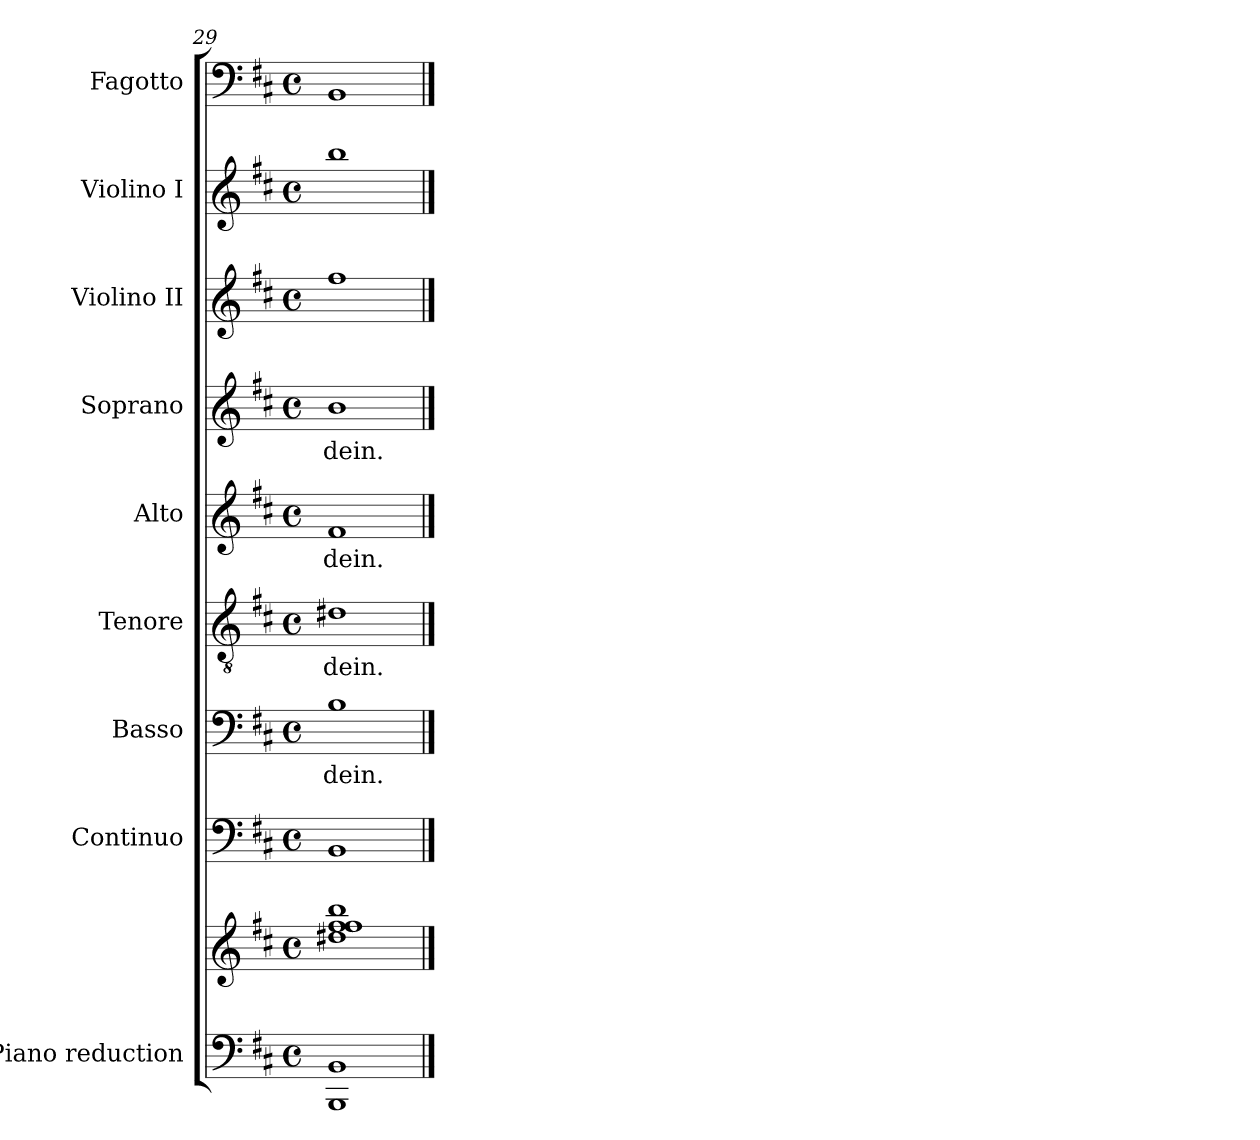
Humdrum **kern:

**kern	**kern	**kern	**kern	**text	**kern	**text	**kern	**text	**kern	**text	**kern	**kern	**kern
*part9	*part9	*part8	*part7	*part7	*part6	*part6	*part5	*part5	*part4	*part4	*part3	*part2	*part1
*staff10	*staff9	*staff8	*staff7	*staff7	*staff6	*staff6	*staff5	*staff5	*staff4	*staff4	*staff3	*staff2	*staff1
*I"Piano reduction	*	*I"Continuo	*I"Basso	*	*I"Tenore	*	*I"Alto	*	*I"Soprano	*	*I"Violino II	*I"Violino I	*I"Fagotto
*I'Pno	*	*	*	*	*	*	*	*	*	*	*I'Vln	*I'Vln	*
*clefF4	*clefG2	*clefF4	*clefF4	*	*clefGv2	*	*clefG2	*	*clefG2	*	*clefG2	*clefG2	*clefF4
*k[f#c#]	*k[f#c#]	*k[f#c#]	*k[f#c#]	*	*k[f#c#]	*	*k[f#c#]	*	*k[f#c#]	*	*k[f#c#]	*k[f#c#]	*k[f#c#]
*M4/4	*M4/4	*M4/4	*M4/4	*	*M4/4	*	*M4/4	*	*M4/4	*	*M4/4	*M4/4	*M4/4
*met(c)	*met(c)	*met(c)	*met(c)	*	*met(c)	*	*met(c)	*	*met(c)	*	*met(c)	*met(c)	*met(c)
=29	=29	=29	=29	=29	=29	=29	=29	=29	=29	=29	=29	=29	=29
*	*^	*	*	*	*	*	*	*	*	*	*	*	*
!	!	!	!	!	!LO:LY:b	!	!LO:LY:b	!	!LO:LY:b	!	!LO:LY:b	!	!	!
1BBB 1BB	1ff# 1ff# 1bb	1dd#X!	1BB	1B	dein.	1d#X	dein.	1f#	dein.	1b	dein.	1ff#	1bb	1BB
*	*v	*v	*	*	*	*	*	*	*	*	*	*	*	*
==	==	==	==	==	==	==	==	==	==	==	==	==	==
*-	*-	*-	*-	*-	*-	*-	*-	*-	*-	*-	*-	*-	*-
